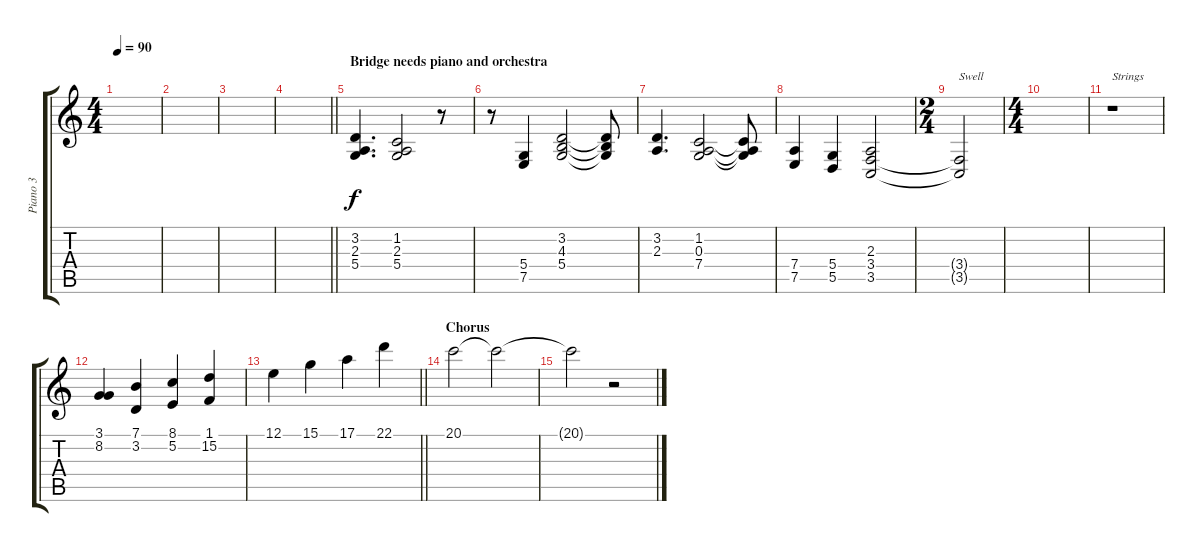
\track ("Piano 3" "Piano 3") {instrument acousticgrandpiano}
\staff {score tabs}
\tuning (E4 B3 G3 D3 A2 D2) {hide}
\ts (4 4)
\tempo 90
\clef g2
\ks c
|
|
|
\barLineRight lightlight
|
\section ("" "Bridge needs piano and orchestra")
(3.2 2.3 5.4).4{d} (1.2 2.3 5.4).2 r.8 |
r.8{volume 11} (5.4 7.5).4 (3.2 4.3 5.4).2 (3.2{t} 4.3{t} 5.4{t}).8 |
(3.2 2.3).4{d} (1.2 0.3 7.4).2 (1.2{t} 0.3{t} 7.4{t}).8 |
(7.4 7.5).4 (5.4 5.5).4 (2.3 3.4 3.5).2 |
\ts (2 4)
(3.4{t} 3.5{t}).2{txt "Swell"} |
\ts (4 4)
|
r.1{txt "Strings" volume 8 instrument stringensemble1} |
(3.1 8.2).4 (7.1 3.2).4{volume 12} (8.1 5.2).4 (1.1 15.2).4 |
\barLineRight lightlight
12.1.4 15.1.4 17.1.4 22.1.4 |
\section ("" "Chorus")
20.1.2 20.1{t}.2{volume 3} |
20.1{t}.2 r.2
